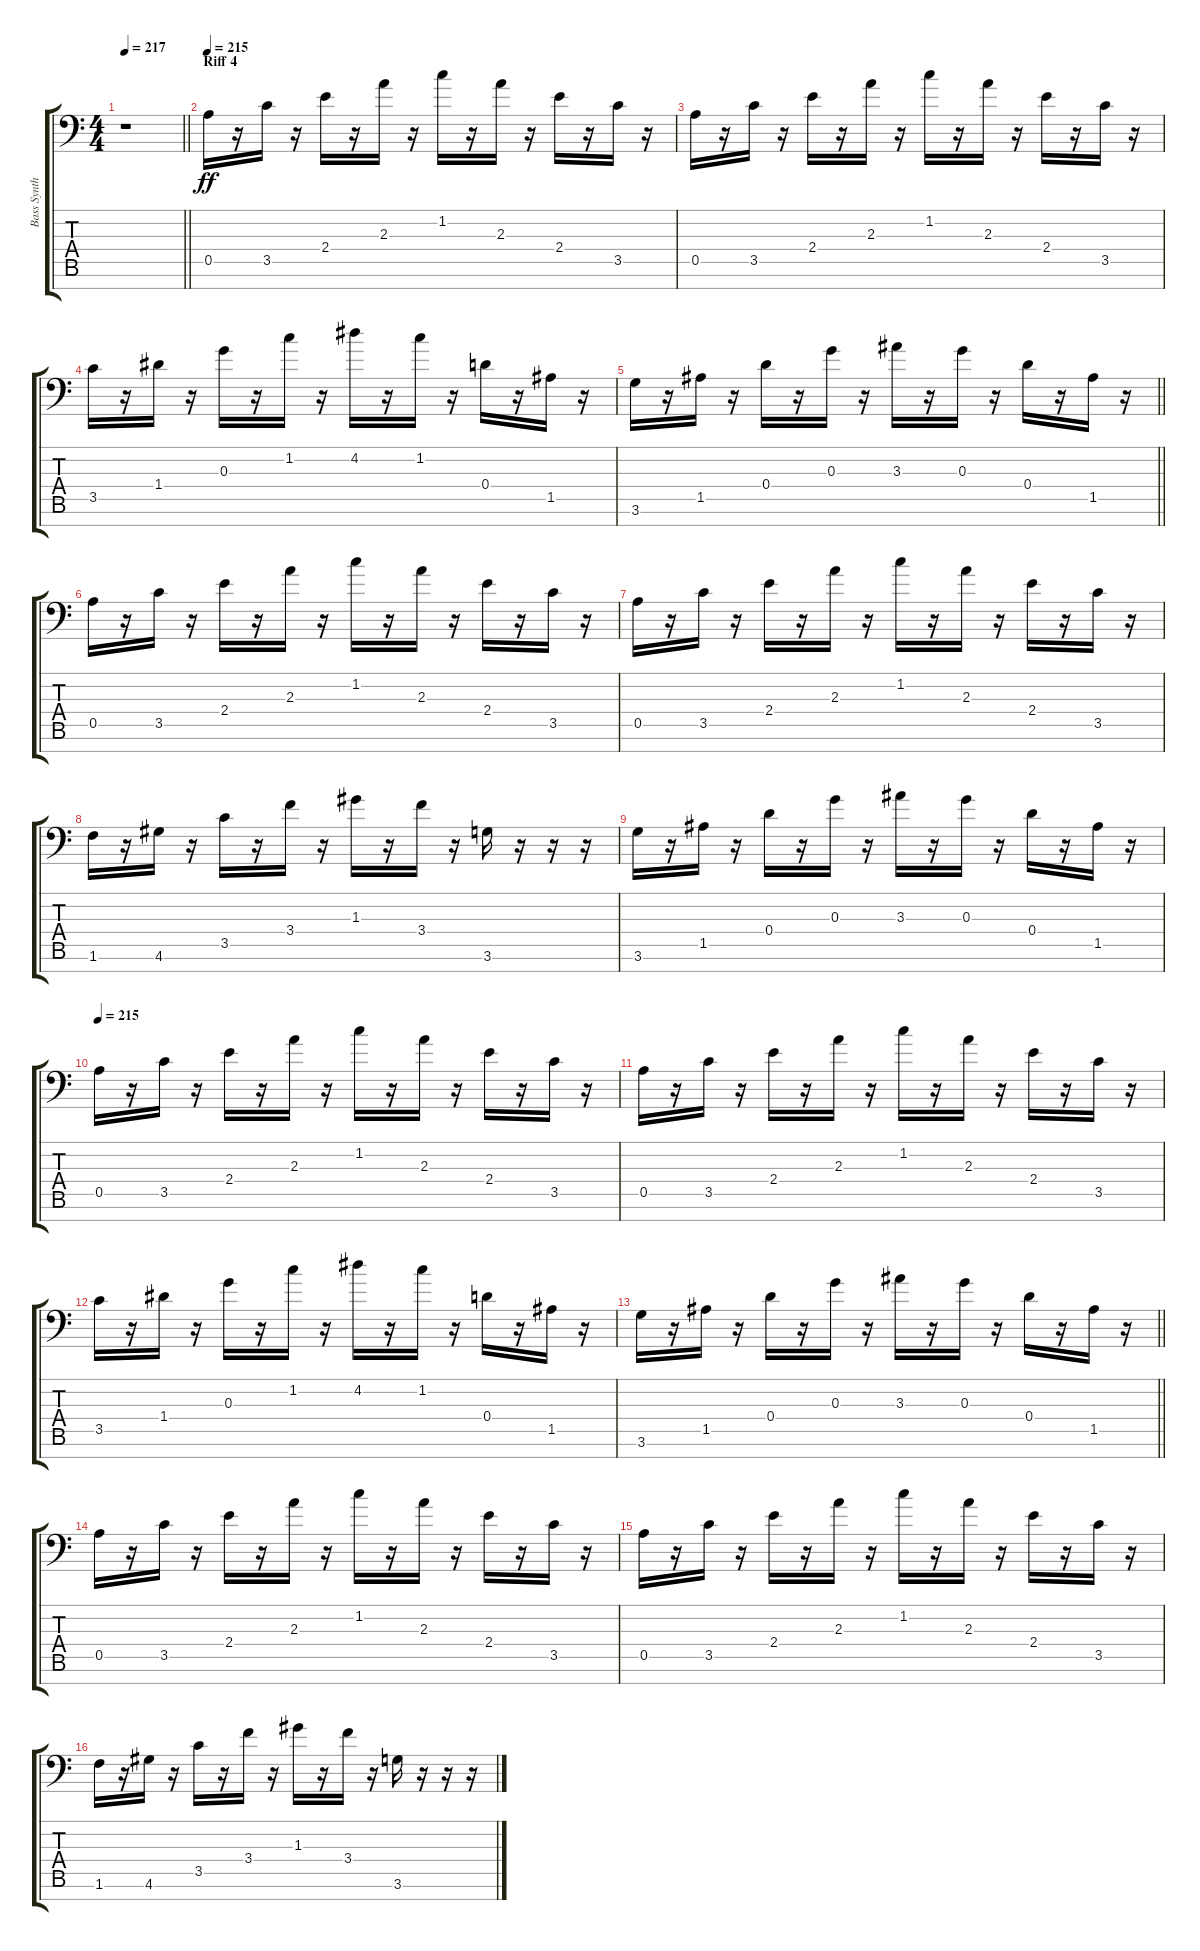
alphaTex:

\track ("Bass Synth Arp" "Bass Synth") {instrument synthbass1}
\staff {score tabs}
\tuning (C8 B3 G3 D3 A2 E2 C-1) {hide}
\ts (4 4)
\tempo 217
\clef f4
\barLineRight lightlight
\ks c
r.1{dy ff} |
\section ("" "Riff 4")
\tempo 215
0.5.16 r.16 3.5.16 r.16 2.4.16 r.16 2.3.16 r.16 1.2.16 r.16 2.3.16 r.16 2.4.16 r.16 3.5.16 r.16 |
0.5.16 r.16 3.5.16 r.16 2.4.16 r.16 2.3.16 r.16 1.2.16 r.16 2.3.16 r.16 2.4.16 r.16 3.5.16 r.16 |
3.5.16 r.16 1.4.16 r.16 0.3.16 r.16 1.2.16 r.16 4.2.16 r.16 1.2.16 r.16 0.4.16 r.16 1.5.16 r.16 |
\barLineRight lightlight
3.6.16 r.16 1.5.16 r.16 0.4.16 r.16 0.3.16 r.16 3.3.16 r.16 0.3.16 r.16 0.4.16 r.16 1.5.16 r.16 |
0.5.16 r.16 3.5.16 r.16 2.4.16 r.16 2.3.16 r.16 1.2.16 r.16 2.3.16 r.16 2.4.16 r.16 3.5.16 r.16 |
0.5.16 r.16 3.5.16 r.16 2.4.16 r.16 2.3.16 r.16 1.2.16 r.16 2.3.16 r.16 2.4.16 r.16 3.5.16 r.16 |
1.6.16 r.16 4.6.16 r.16 3.5.16 r.16 3.4.16 r.16 1.3.16 r.16 3.4.16 r.16 3.6.16 r.16 r.16 r.16 |
3.6.16 r.16 1.5.16 r.16 0.4.16 r.16 0.3.16 r.16 3.3.16 r.16 0.3.16 r.16 0.4.16 r.16 1.5.16 r.16 |
\tempo 215
0.5.16 r.16 3.5.16 r.16 2.4.16 r.16 2.3.16 r.16 1.2.16 r.16 2.3.16 r.16 2.4.16 r.16 3.5.16 r.16 |
0.5.16 r.16 3.5.16 r.16 2.4.16 r.16 2.3.16 r.16 1.2.16 r.16 2.3.16 r.16 2.4.16 r.16 3.5.16 r.16 |
3.5.16 r.16 1.4.16 r.16 0.3.16 r.16 1.2.16 r.16 4.2.16 r.16 1.2.16 r.16 0.4.16 r.16 1.5.16 r.16 |
\barLineRight lightlight
3.6.16 r.16 1.5.16 r.16 0.4.16 r.16 0.3.16 r.16 3.3.16 r.16 0.3.16 r.16 0.4.16 r.16 1.5.16 r.16 |
0.5.16 r.16 3.5.16 r.16 2.4.16 r.16 2.3.16 r.16 1.2.16 r.16 2.3.16 r.16 2.4.16 r.16 3.5.16 r.16 |
0.5.16 r.16 3.5.16 r.16 2.4.16 r.16 2.3.16 r.16 1.2.16 r.16 2.3.16 r.16 2.4.16 r.16 3.5.16 r.16 |
1.6.16 r.16 4.6.16 r.16 3.5.16 r.16 3.4.16 r.16 1.3.16 r.16 3.4.16 r.16 3.6.16 r.16 r.16 r.16
